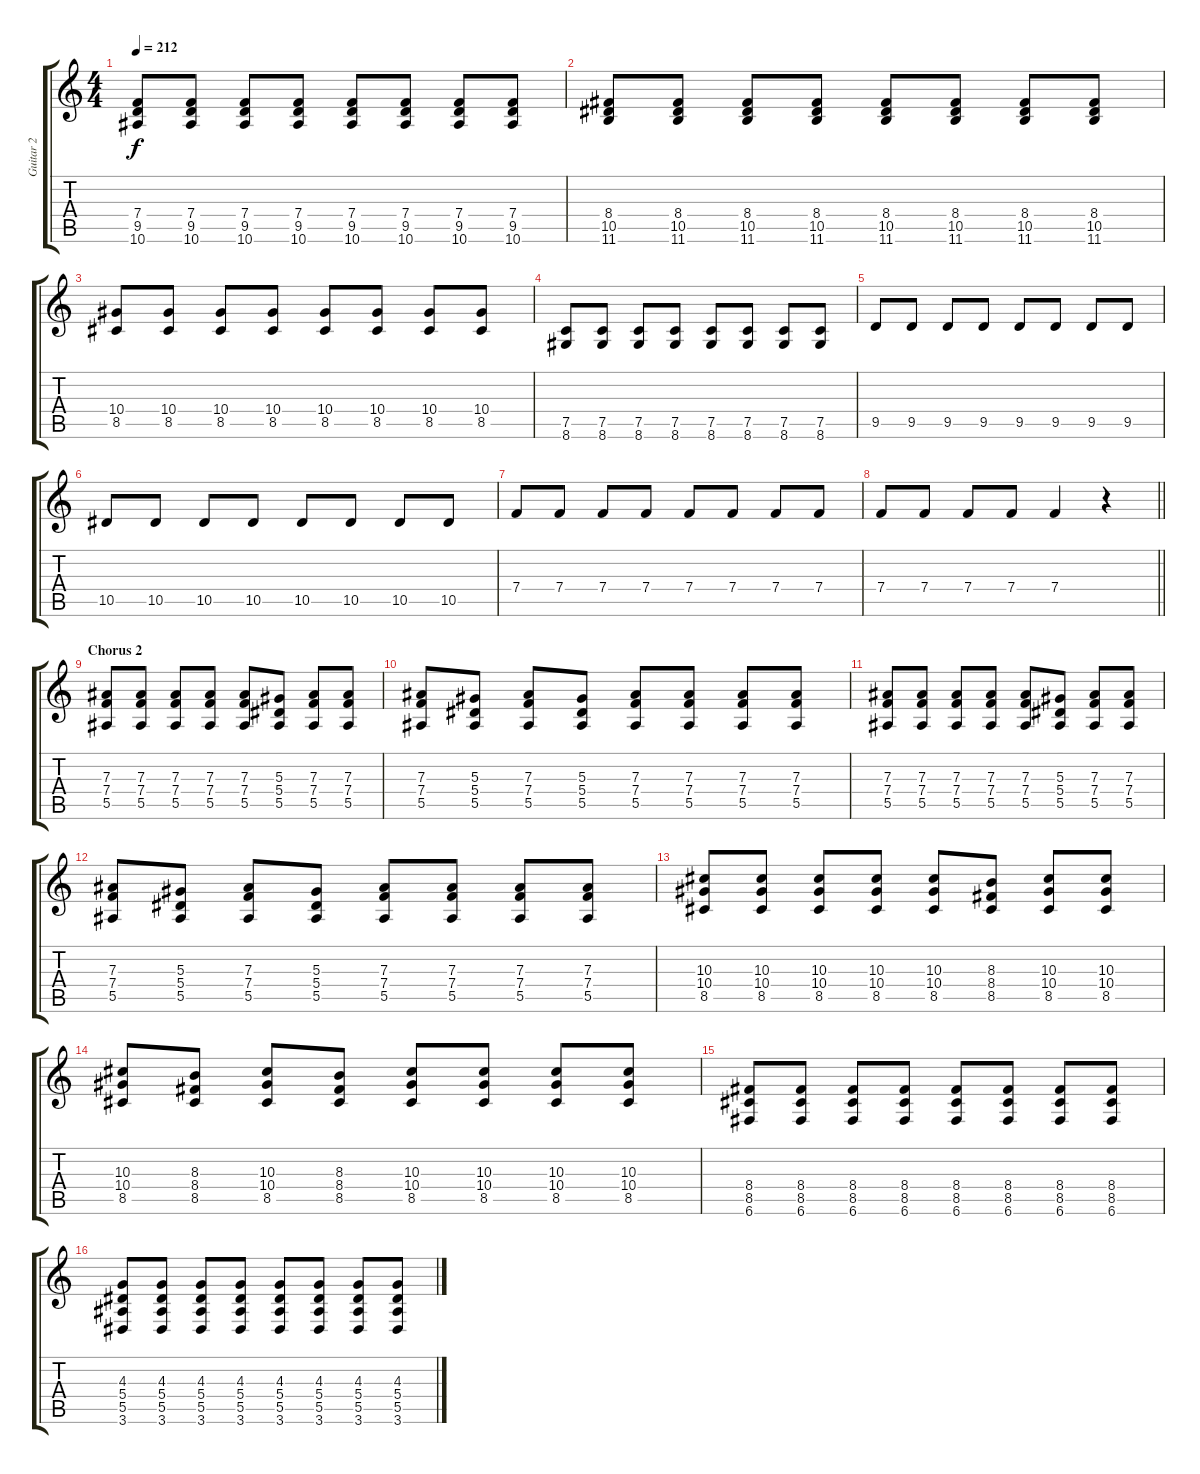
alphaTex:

\track ("Guitar 2" "Guitar 2") {instrument overdrivenguitar}
\staff {score tabs}
\tuning (C4 G3 Eb3 Bb2 F2 C2) {hide}
\ts (4 4)
\tempo 212
\clef g2
\ks c
(7.4 9.5 10.6).8{dy f} (7.4 9.5 10.6).8 (7.4 9.5 10.6).8 (7.4 9.5 10.6).8 (7.4 9.5 10.6).8 (7.4 9.5 10.6).8 (7.4 9.5 10.6).8 (7.4 9.5 10.6).8 |
(8.4 10.5 11.6).8 (8.4 10.5 11.6).8 (8.4 10.5 11.6).8 (8.4 10.5 11.6).8 (8.4 10.5 11.6).8 (8.4 10.5 11.6).8 (8.4 10.5 11.6).8 (8.4 10.5 11.6).8 |
(10.4 8.5).8 (10.4 8.5).8 (10.4 8.5).8 (10.4 8.5).8 (10.4 8.5).8 (10.4 8.5).8 (10.4 8.5).8 (10.4 8.5).8 |
(7.5 8.6).8 (7.5 8.6).8 (7.5 8.6).8 (7.5 8.6).8 (7.5 8.6).8 (7.5 8.6).8 (7.5 8.6).8 (7.5 8.6).8 |
9.5.8 9.5.8 9.5.8 9.5.8 9.5.8 9.5.8 9.5.8 9.5.8 |
10.5.8 10.5.8 10.5.8 10.5.8 10.5.8 10.5.8 10.5.8 10.5.8 |
7.4.8 7.4.8 7.4.8 7.4.8 7.4.8 7.4.8 7.4.8 7.4.8 |
\barLineRight lightlight
7.4.8 7.4.8 7.4.8 7.4.8 7.4.4 r.4 |
\section ("" "Chorus 2")
(7.3 7.4 5.5).8{volume 9} (7.3 7.4 5.5).8 (7.3 7.4 5.5).8 (7.3 7.4 5.5).8 (7.3 7.4 5.5).8 (5.3 5.4 5.5).8 (7.3 7.4 5.5).8 (7.3 7.4 5.5).8 |
(7.3 7.4 5.5).8 (5.3 5.4 5.5).8 (7.3 7.4 5.5).8 (5.3 5.4 5.5).8 (7.3 7.4 5.5).8 (7.3 7.4 5.5).8 (7.3 7.4 5.5).8 (7.3 7.4 5.5).8 |
(7.3 7.4 5.5).8 (7.3 7.4 5.5).8 (7.3 7.4 5.5).8 (7.3 7.4 5.5).8 (7.3 7.4 5.5).8 (5.3 5.4 5.5).8 (7.3 7.4 5.5).8 (7.3 7.4 5.5).8 |
(7.3 7.4 5.5).8 (5.3 5.4 5.5).8 (7.3 7.4 5.5).8 (5.3 5.4 5.5).8 (7.3 7.4 5.5).8 (7.3 7.4 5.5).8 (7.3 7.4 5.5).8 (7.3 7.4 5.5).8 |
(10.3 10.4 8.5).8 (10.3 10.4 8.5).8 (10.3 10.4 8.5).8 (10.3 10.4 8.5).8 (10.3 10.4 8.5).8 (8.3 8.4 8.5).8 (10.3 10.4 8.5).8 (10.3 10.4 8.5).8 |
(10.3 10.4 8.5).8 (8.3 8.4 8.5).8 (10.3 10.4 8.5).8 (8.3 8.4 8.5).8 (10.3 10.4 8.5).8 (10.3 10.4 8.5).8 (10.3 10.4 8.5).8 (10.3 10.4 8.5).8 |
(8.4 8.5 6.6).8 (8.4 8.5 6.6).8 (8.4 8.5 6.6).8 (8.4 8.5 6.6).8 (8.4 8.5 6.6).8 (8.4 8.5 6.6).8 (8.4 8.5 6.6).8 (8.4 8.5 6.6).8 |
(4.3 5.4 5.5 3.6).8 (4.3 5.4 5.5 3.6).8 (4.3 5.4 5.5 3.6).8 (4.3 5.4 5.5 3.6).8 (4.3 5.4 5.5 3.6).8 (4.3 5.4 5.5 3.6).8 (4.3 5.4 5.5 3.6).8 (4.3 5.4 5.5 3.6).8
